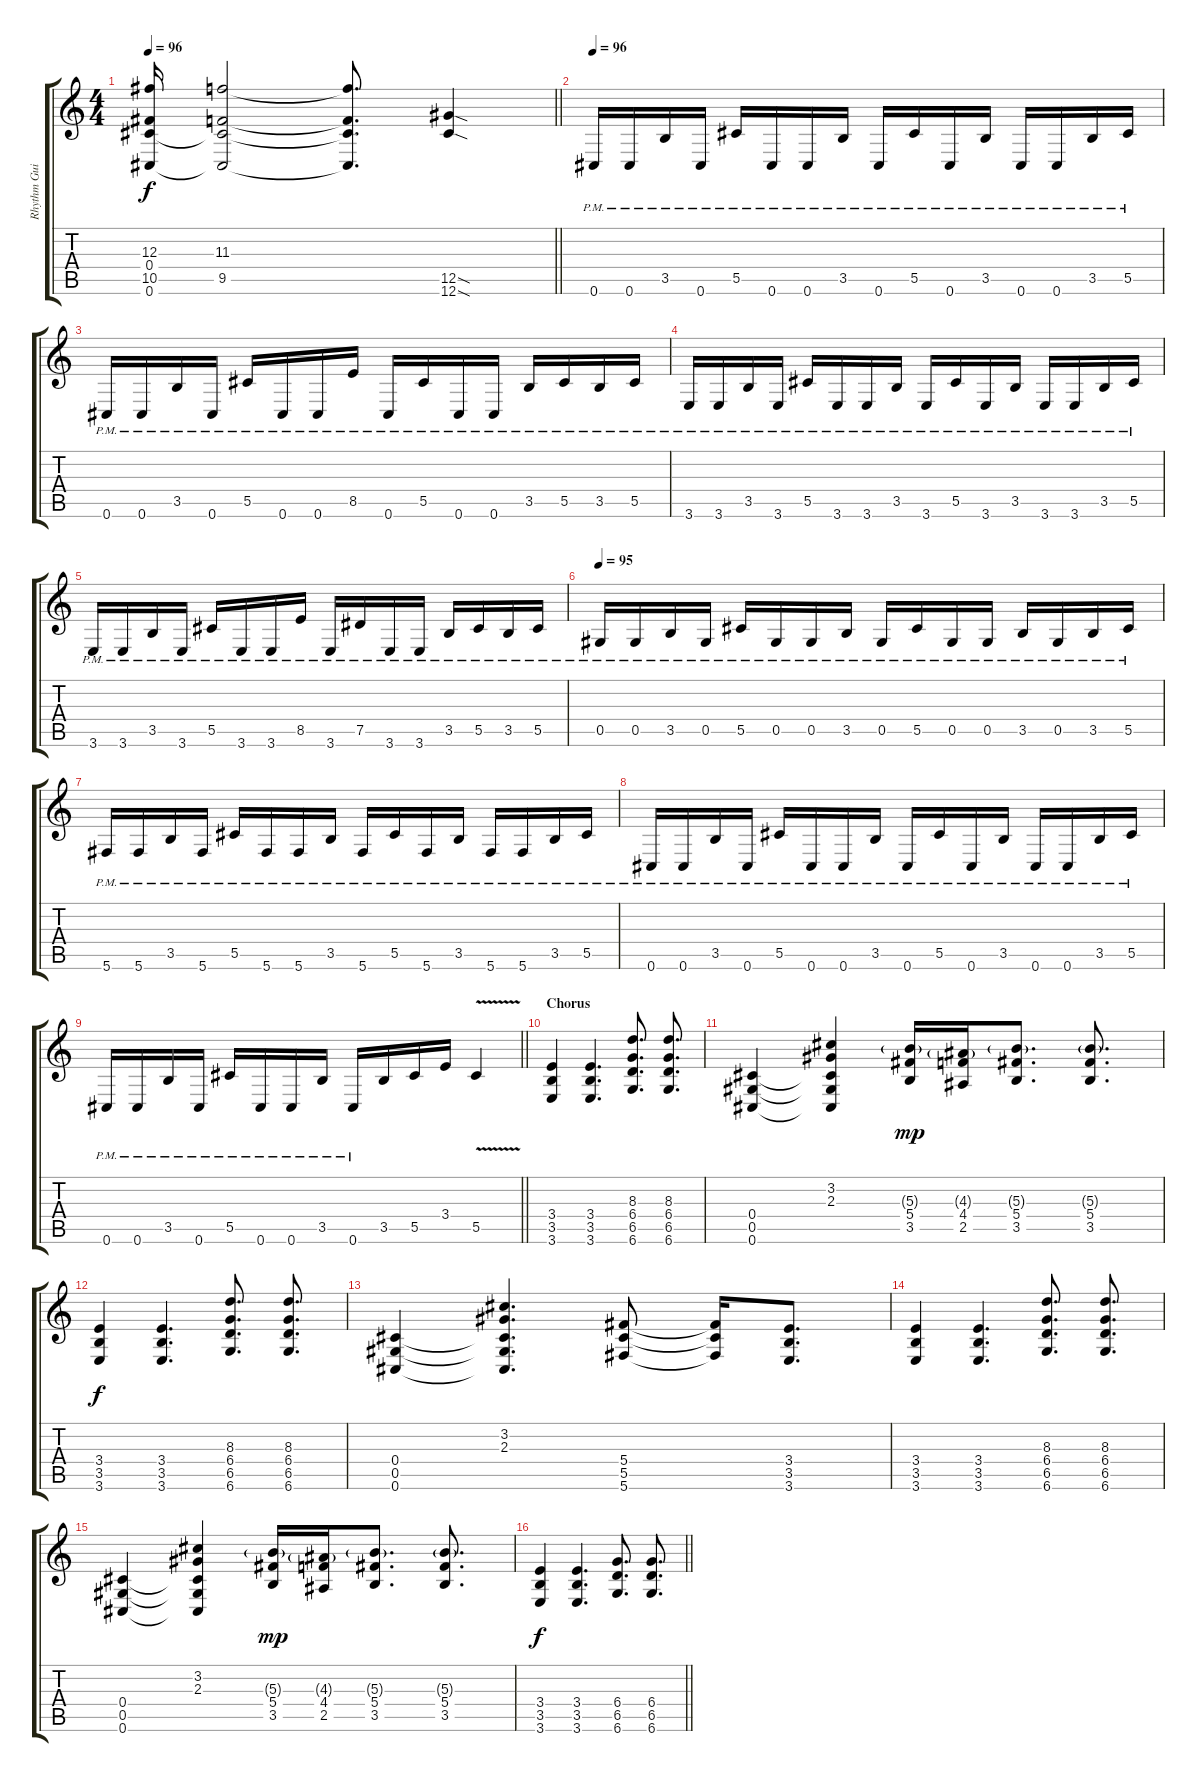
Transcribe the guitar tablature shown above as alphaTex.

\track ("Rhythm Guitar" "Rhythm Gui") {instrument distortionguitar}
\staff {score tabs}
\tuning (Eb4 Bb3 Gb3 Db3 Ab2 Db2) {hide}
\ts (4 4)
\tempo 96
\clef g2
\barLineRight lightlight
\ks c
(12.3 0.4{t} 10.5 0.6{t}).16{dy f} (11.3 0.4{t} 9.5 0.6{t}).2 (11.3{t} 0.4{t} 9.5{t} 0.6{t}).8{d} (12.5{sod} 12.6{sod}).4 |
\section ("" "")
\tempo 96
0.6{pm}.16{volume 16 balance 10} 0.6{pm}.16 3.5{pm}.16 0.6{pm}.16 5.5{pm}.16 0.6{pm}.16 0.6{pm}.16 3.5{pm}.16 0.6{pm}.16 5.5{pm}.16 0.6{pm}.16 3.5{pm}.16 0.6{pm}.16 0.6{pm}.16 3.5{pm}.16 5.5{pm}.16 |
0.6{pm}.16 0.6{pm}.16 3.5{pm}.16 0.6{pm}.16 5.5{pm}.16 0.6{pm}.16 0.6{pm}.16 8.5{pm}.16 0.6{pm}.16 5.5{pm}.16 0.6{pm}.16 0.6{pm}.16 3.5{pm}.16 5.5{pm}.16 3.5{pm}.16 5.5{pm}.16 |
3.6{pm}.16 3.6{pm}.16 3.5{pm}.16 3.6{pm}.16 5.5{pm}.16 3.6{pm}.16 3.6{pm}.16 3.5{pm}.16 3.6{pm}.16 5.5{pm}.16 3.6{pm}.16 3.5{pm}.16 3.6{pm}.16 3.6{pm}.16 3.5{pm}.16 5.5{pm}.16 |
3.6{pm}.16 3.6{pm}.16 3.5{pm}.16 3.6{pm}.16 5.5{pm}.16 3.6{pm}.16 3.6{pm}.16 8.5{pm}.16 3.6{pm}.16 7.5{pm}.16 3.6{pm}.16 3.6{pm}.16 3.5{pm}.16 5.5{pm}.16 3.5{pm}.16 5.5{pm}.16 |
\tempo 95
0.5{pm}.16 0.5{pm}.16 3.5{pm}.16 0.5{pm}.16 5.5{pm}.16 0.5{pm}.16 0.5{pm}.16 3.5{pm}.16 0.5{pm}.16 5.5{pm}.16 0.5{pm}.16 0.5{pm}.16 3.5{pm}.16 0.5{pm}.16 3.5{pm}.16 5.5{pm}.16 |
5.6{pm}.16 5.6{pm}.16 3.5{pm}.16 5.6{pm}.16 5.5{pm}.16 5.6{pm}.16 5.6{pm}.16 3.5{pm}.16 5.6{pm}.16 5.5{pm}.16 5.6{pm}.16 3.5{pm}.16 5.6{pm}.16 5.6{pm}.16 3.5{pm}.16 5.5{pm}.16 |
0.6{pm}.16 0.6{pm}.16 3.5{pm}.16 0.6{pm}.16 5.5{pm}.16 0.6{pm}.16 0.6{pm}.16 3.5{pm}.16 0.6{pm}.16 5.5{pm}.16 0.6{pm}.16 3.5{pm}.16 0.6{pm}.16 0.6{pm}.16 3.5{pm}.16 5.5{pm}.16 |
\barLineRight lightlight
0.6{pm}.16 0.6{pm}.16 3.5{pm}.16 0.6{pm}.16 5.5{pm}.16 0.6{pm}.16 0.6{pm}.16 3.5{pm}.16 0.6{pm}.16 3.5.16{volume 16 balance 16} 5.5.16 3.4.16 5.5{v}.4 |
\section ("" "Chorus")
(3.4 3.5 3.6).4 (3.4 3.5 3.6).4{d volume 16 balance 8} (8.3 6.4 6.5 6.6).8{d balance 16} (8.3 6.4 6.5 6.6).8{d} |
(0.4 0.5 0.6).4 (3.2 2.3 0.4{t} 0.5{t} 0.6{t}).4 (5.3{g} 5.4 3.5).16{dy mp} (4.3{g} 4.4 2.5).16 (5.3{g} 5.4 3.5).8{d} (5.3{g} 5.4 3.5).8{d} |
(3.4 3.5 3.6).4{dy f} (3.4 3.5 3.6).4{d volume 16 balance 8} (8.3 6.4 6.5 6.6).8{d balance 16} (8.3 6.4 6.5 6.6).8{d} |
(0.4 0.5 0.6).4 (3.2 2.3 0.4{t} 0.5{t} 0.6{t}).4{d} (5.4 5.5 5.6).8 (5.4{t} 5.5{t} 5.6{t}).16 (3.4 3.5 3.6).8{d} |
(3.4 3.5 3.6).4 (3.4 3.5 3.6).4{d volume 16 balance 8} (8.3 6.4 6.5 6.6).8{d balance 16} (8.3 6.4 6.5 6.6).8{d} |
(0.4 0.5 0.6).4 (3.2 2.3 0.4{t} 0.5{t} 0.6{t}).4 (5.3{g} 5.4 3.5).16{dy mp} (4.3{g} 4.4 2.5).16 (5.3{g} 5.4 3.5).8{d} (5.3{g} 5.4 3.5).8{d} |
\barLineRight lightlight
(3.4 3.5 3.6).4{dy f} (3.4 3.5 3.6).4{d balance 8} (6.4 6.5 6.6).8{d balance 16} (6.4 6.5 6.6).8{d}
